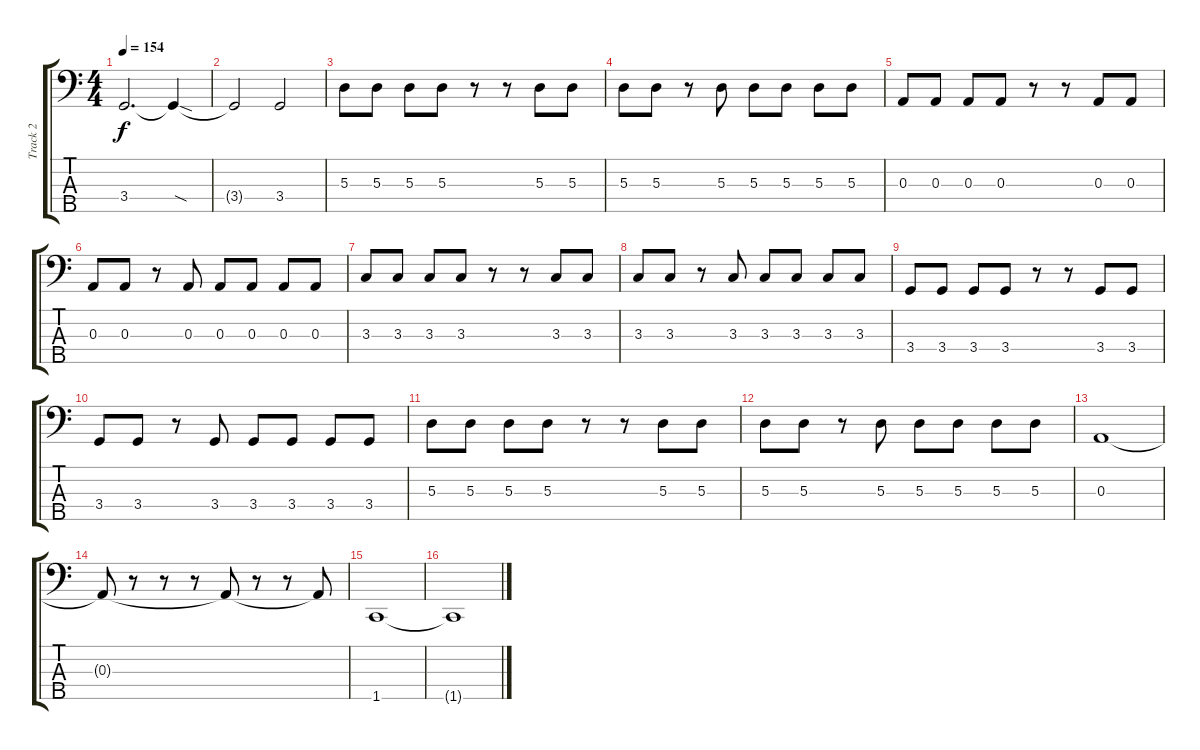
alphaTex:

\track ("Track 2" "Track 2") {instrument electricbassfinger}
\staff {score tabs}
\tuning (G2 D2 A1 E1 B0) {hide}
\ts (4 4)
\tempo 154
\clef f4
\ks c
3.4.2{d dy f instrument slapbass1} 3.4{sod t}.4 |
3.4{t}.2 3.4.2{volume 14 instrument fretlessbass} |
5.3.8 5.3.8 5.3.8 5.3.8 r.8 r.8 5.3.8 5.3.8 |
5.3.8 5.3.8 r.8 5.3.8 5.3.8 5.3.8 5.3.8 5.3.8 |
0.3.8 0.3.8 0.3.8 0.3.8 r.8 r.8 0.3.8 0.3.8 |
0.3.8 0.3.8 r.8 0.3.8 0.3.8 0.3.8 0.3.8 0.3.8 |
3.3.8 3.3.8 3.3.8 3.3.8 r.8 r.8 3.3.8 3.3.8 |
3.3.8 3.3.8 r.8 3.3.8 3.3.8 3.3.8 3.3.8 3.3.8 |
3.4.8 3.4.8 3.4.8 3.4.8 r.8 r.8 3.4.8 3.4.8 |
3.4.8 3.4.8 r.8 3.4.8 3.4.8 3.4.8 3.4.8 3.4.8 |
5.3.8 5.3.8 5.3.8 5.3.8 r.8 r.8 5.3.8 5.3.8 |
5.3.8 5.3.8 r.8 5.3.8 5.3.8 5.3.8 5.3.8 5.3.8 |
0.3.1 |
0.3{t}.8 r.8 r.8 r.8 0.3{t}.8 r.8 r.8 0.3{t}.8 |
1.5.1 |
1.5{t}.1
